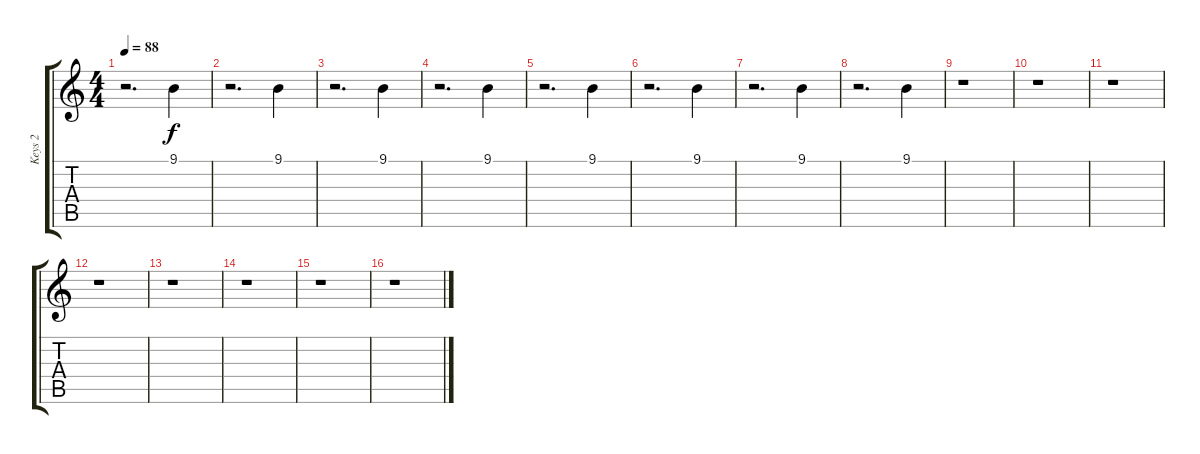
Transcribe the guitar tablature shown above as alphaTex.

\track ("Keys 2" "Keys 2") {instrument sitar}
\staff {score tabs}
\tuning (D4 A3 F3 C3 G2 C2) {hide}
\ts (4 4)
\tempo 88
\clef g2
\ks c
r.2{d dy f} 9.1.4 |
r.2{d} 9.1.4 |
r.2{d} 9.1.4 |
r.2{d} 9.1.4 |
r.2{d} 9.1.4 |
r.2{d} 9.1.4 |
r.2{d} 9.1.4 |
r.2{d} 9.1.4 |
r.1 |
r.1 |
r.1 |
r.1 |
r.1 |
r.1 |
r.1 |
r.1
